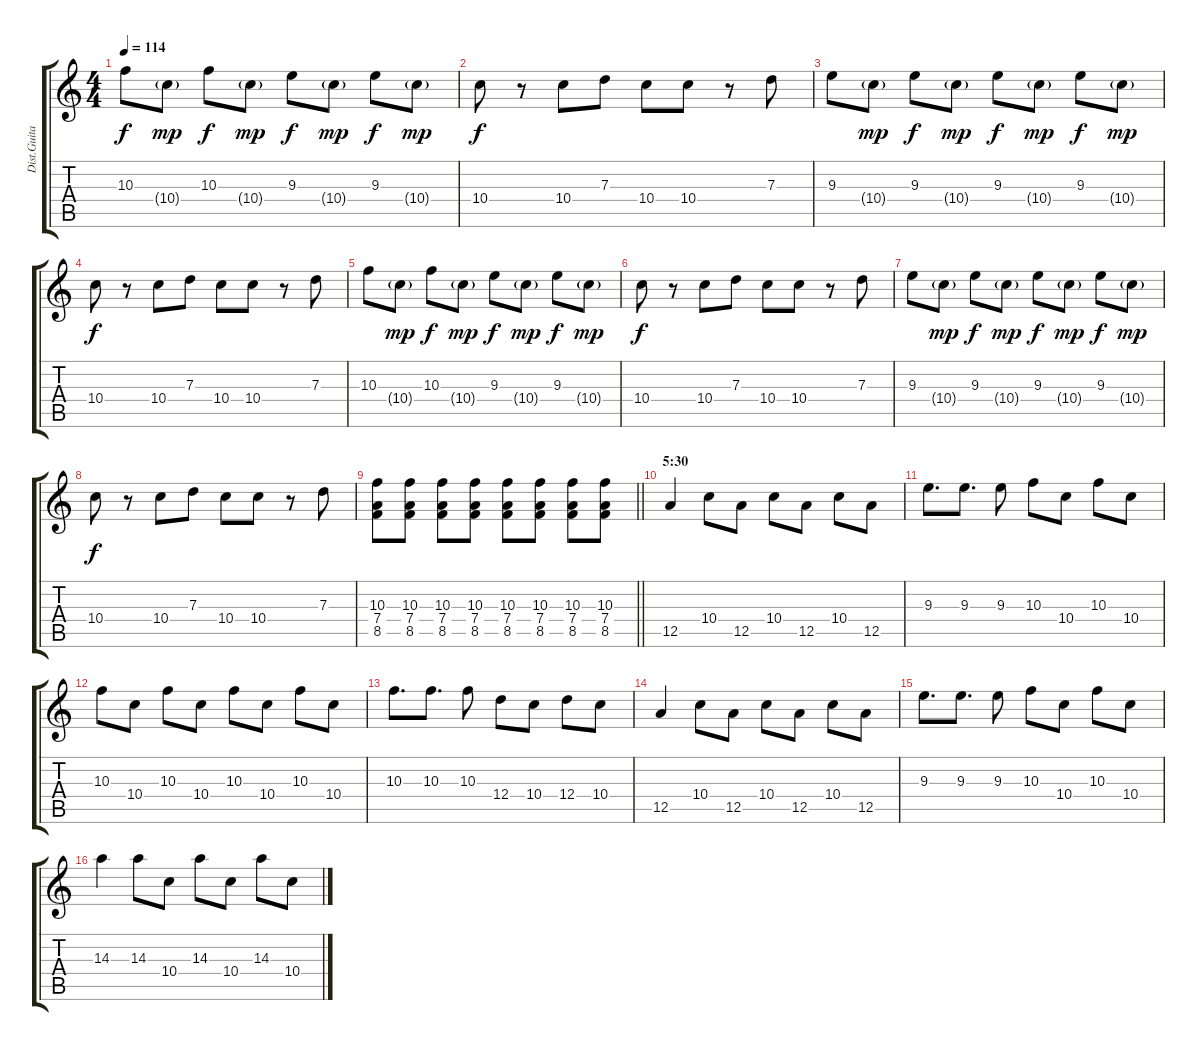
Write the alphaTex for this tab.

\track ("Dist.Guitar 1" "Dist.Guita") {instrument overdrivenguitar}
\staff {score tabs}
\tuning (E4 B3 G3 D3 A2 E2) {hide}
\ts (4 4)
\tempo 114
\clef g2
\ks c
10.3.8{dy f} 10.4{g}.8{dy mp} 10.3.8{dy f} 10.4{g}.8{dy mp} 9.3.8{dy f} 10.4{g}.8{dy mp} 9.3.8{dy f} 10.4{g}.8{dy mp} |
10.4.8{dy f} r.8 10.4.8 7.3.8 10.4.8 10.4.8 r.8 7.3.8 |
9.3.8 10.4{g}.8{dy mp} 9.3.8{dy f} 10.4{g}.8{dy mp} 9.3.8{dy f} 10.4{g}.8{dy mp} 9.3.8{dy f} 10.4{g}.8{dy mp} |
10.4.8{dy f} r.8 10.4.8 7.3.8 10.4.8 10.4.8 r.8 7.3.8 |
10.3.8 10.4{g}.8{dy mp} 10.3.8{dy f} 10.4{g}.8{dy mp} 9.3.8{dy f} 10.4{g}.8{dy mp} 9.3.8{dy f} 10.4{g}.8{dy mp} |
10.4.8{dy f} r.8 10.4.8 7.3.8 10.4.8 10.4.8 r.8 7.3.8 |
9.3.8 10.4{g}.8{dy mp} 9.3.8{dy f} 10.4{g}.8{dy mp} 9.3.8{dy f} 10.4{g}.8{dy mp} 9.3.8{dy f} 10.4{g}.8{dy mp} |
10.4.8{dy f} r.8 10.4.8 7.3.8 10.4.8 10.4.8 r.8 7.3.8 |
\barLineRight lightlight
(10.3 7.4 8.5).8 (10.3 7.4 8.5).8 (10.3 7.4 8.5).8 (10.3 7.4 8.5).8 (10.3 7.4 8.5).8 (10.3 7.4 8.5).8 (10.3 7.4 8.5).8 (10.3 7.4 8.5).8 |
\section ("" "5:30")
12.5.4 10.4.8 12.5.8 10.4.8 12.5.8 10.4.8 12.5.8 |
9.3.8{d} 9.3.8{d} 9.3.8 10.3.8 10.4.8 10.3.8 10.4.8 |
10.3.8 10.4.8 10.3.8 10.4.8 10.3.8 10.4.8 10.3.8 10.4.8 |
10.3.8{d} 10.3.8{d} 10.3.8 12.4.8 10.4.8 12.4.8 10.4.8 |
12.5.4 10.4.8 12.5.8 10.4.8 12.5.8 10.4.8 12.5.8 |
9.3.8{d} 9.3.8{d} 9.3.8 10.3.8 10.4.8 10.3.8 10.4.8 |
14.3.4 14.3.8 10.4.8 14.3.8 10.4.8 14.3.8 10.4.8
